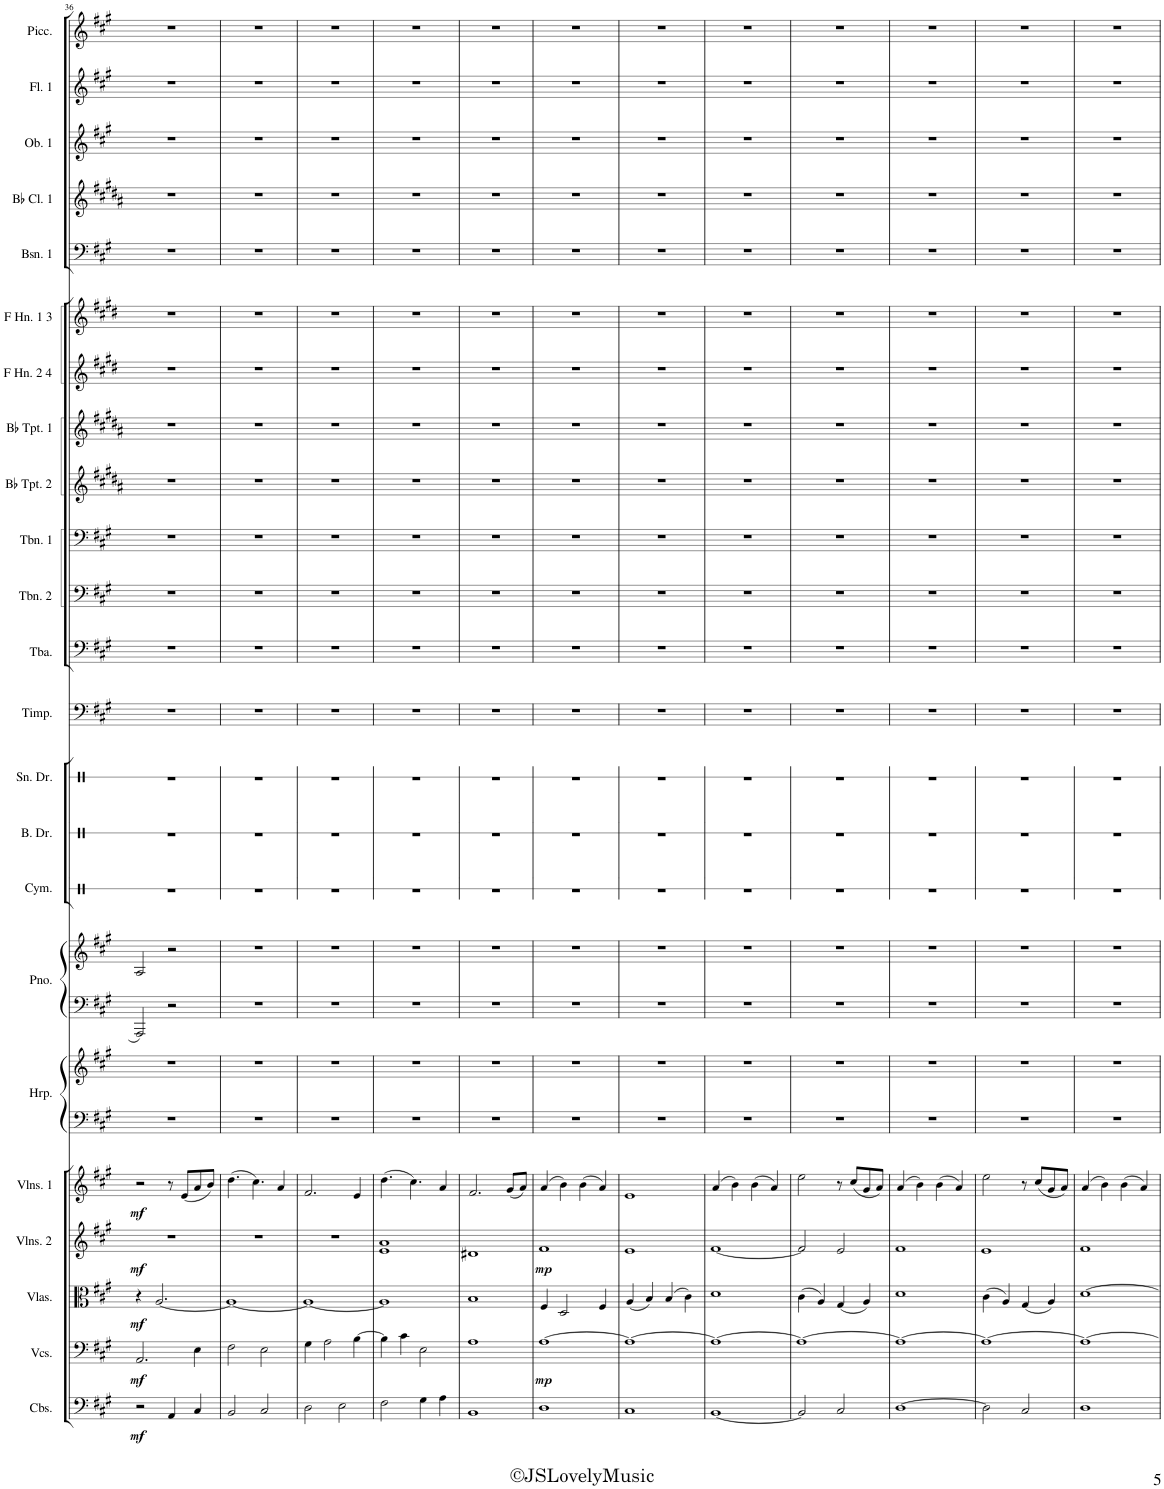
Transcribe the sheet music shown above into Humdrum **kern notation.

**kern	**dynam	**kern	**dynam	**kern	**dynam	**kern	**dynam	**kern	**dynam	**kern	**kern	**kern	**kern	**kern	**kern	**kern	**kern	**kern	**kern	**kern	**kern	**kern	**kern	**kern	**kern	**kern	**kern	**kern	**kern
*part23	*part23	*part22	*part22	*part21	*part21	*part20	*part20	*part19	*part19	*part18	*part18	*part17	*part17	*part16	*part15	*part14	*part13	*part12	*part11	*part10	*part9	*part8	*part7	*part6	*part5	*part4	*part3	*part2	*part1
*staff25	*staff25	*staff24	*staff24	*staff23	*staff23	*staff22	*staff22	*staff21	*staff21	*staff20	*staff19	*staff18	*staff17	*staff16	*staff15	*staff14	*staff13	*staff12	*staff11	*staff10	*staff9	*staff8	*staff7	*staff6	*staff5	*staff4	*staff3	*staff2	*staff1
*I"Contrabasses	*	*I"Violoncellos	*	*I"Violas	*	*I"Violins 2	*	*I"Violins 1	*	*I"Harp	*	*I"Piano	*	*I"Cymbal	*I"Bass Drum	*I"Snare Drum	*I"Timpani	*I"Tuba	*I"Trombone 2	*I"Trombone 1	*I"Bb Trumpet 2	*I"Bb Trumpet 1	*I"F Horn 2 &amp; 4	*I"F Horn 1 &amp; 3	*I"Bassoon 1	*I"Bb Clarinet 1	*I"Oboe 1	*I"Flute 1	*I"Piccolo
*I'Cbs.	*	*I'Vcs.	*	*I'Vlas.	*	*I'Vlns. 2	*	*I'Vlns. 1	*	*I'Hrp.	*	*I'Pno.	*	*I'Cym.	*I'B. Dr.	*I'Sn. Dr.	*I'Timp.	*I'Tba.	*I'Tbn. 2	*I'Tbn. 1	*I'Bb Tpt. 2	*I'Bb Tpt. 1	*I'F Hn. 2 4	*I'F Hn. 1 3	*I'Bsn. 1	*I'Bb Cl. 1	*I'Ob. 1	*I'Fl. 1	*I'Picc.
!!LO:PB:g=z
*clefF4	*	*clefF4	*	*clefC3	*	*clefG2	*	*clefG2	*	*clefF4	*clefG2	*clefF4	*clefG2	*clefX	*clefX	*clefX	*clefF4	*clefF4	*clefF4	*clefF4	*clefG2	*clefG2	*clefG2	*clefG2	*clefF4	*clefG2	*clefG2	*clefG2	*clefG2
*Trd7c12	*	*	*	*	*	*	*	*	*	*	*	*	*	*	*	*	*	*	*	*	*Trd1c2	*Trd1c2	*Trd4c7	*Trd4c7	*	*Trd1c2	*	*	*Trd-7c-12
*k[f#c#g#]	*	*k[f#c#g#]	*	*k[f#c#g#]	*	*k[f#c#g#]	*	*k[f#c#g#]	*	*k[f#c#g#]	*k[f#c#g#]	*k[f#c#g#]	*k[f#c#g#]	*k[]	*k[]	*k[]	*k[f#c#g#]	*k[f#c#g#]	*k[f#c#g#]	*k[f#c#g#]	*k[f#c#g#d#a#]	*k[f#c#g#d#a#]	*k[f#c#g#d#]	*k[f#c#g#d#]	*k[f#c#g#]	*k[f#c#g#d#a#]	*k[f#c#g#]	*k[f#c#g#]	*k[f#c#g#]
*M4/4	*	*M4/4	*	*M4/4	*	*M4/4	*	*M4/4	*	*M4/4	*M4/4	*M4/4	*M4/4	*M4/4	*M4/4	*M4/4	*M4/4	*M4/4	*M4/4	*M4/4	*M4/4	*M4/4	*M4/4	*M4/4	*M4/4	*M4/4	*M4/4	*M4/4	*M4/4
=36	=36	=36	=36	=36	=36	=36	=36	=36	=36	=36	=36	=36	=36	=36	=36	=36	=36	=36	=36	=36	=36	=36	=36	=36	=36	=36	=36	=36	=36
!	!LO:DY:b	!	!LO:DY:b	!	!LO:DY:b	!	!LO:DY:b	!	!LO:DY:b	!	!	!	!	!	!	!	!	!	!	!	!	!	!	!	!	!	!	!	!
2r	mf	2.AA/	mf	4r	mf	1r	mf	2r	mf	1r	1r	2AAA/	2A/	1r	1r	1r	1r	1r	1r	1r	1r	1r	1r	1r	1r	1r	1r	1r	1r
.	.	.	.	[2.A/	.	.	.	.	.	.	.	.	.	.	.	.	.	.	.	.	.	.	.	.	.	.	.	.	.
4AA/	.	.	.	.	.	.	.	8r	.	.	.	2r	2r	.	.	.	.	.	.	.	.	.	.	.	.	.	.	.	.
.	.	.	.	.	.	.	.	(8e/L	.	.	.	.	.	.	.	.	.	.	.	.	.	.	.	.	.	.	.	.	.
4C#/	.	4E\	.	.	.	.	.	8a/	.	.	.	.	.	.	.	.	.	.	.	.	.	.	.	.	.	.	.	.	.
.	.	.	.	.	.	.	.	8b/J)	.	.	.	.	.	.	.	.	.	.	.	.	.	.	.	.	.	.	.	.	.
=37	=37	=37	=37	=37	=37	=37	=37	=37	=37	=37	=37	=37	=37	=37	=37	=37	=37	=37	=37	=37	=37	=37	=37	=37	=37	=37	=37	=37	=37
2BB/	.	2F#\	.	1A_	.	1r	.	(4.dd\	.	1r	1r	1r	1r	1r	1r	1r	1r	1r	1r	1r	1r	1r	1r	1r	1r	1r	1r	1r	1r
.	.	.	.	.	.	.	.	4.cc#\)	.	.	.	.	.	.	.	.	.	.	.	.	.	.	.	.	.	.	.	.	.
2C#/	.	2E\	.	.	.	.	.	.	.	.	.	.	.	.	.	.	.	.	.	.	.	.	.	.	.	.	.	.	.
.	.	.	.	.	.	.	.	4a/	.	.	.	.	.	.	.	.	.	.	.	.	.	.	.	.	.	.	.	.	.
=38	=38	=38	=38	=38	=38	=38	=38	=38	=38	=38	=38	=38	=38	=38	=38	=38	=38	=38	=38	=38	=38	=38	=38	=38	=38	=38	=38	=38	=38
2D\	.	4G#\	.	1A_	.	1r	.	2.f#/	.	1r	1r	1r	1r	1r	1r	1r	1r	1r	1r	1r	1r	1r	1r	1r	1r	1r	1r	1r	1r
.	.	2A\	.	.	.	.	.	.	.	.	.	.	.	.	.	.	.	.	.	.	.	.	.	.	.	.	.	.	.
2E\	.	.	.	.	.	.	.	.	.	.	.	.	.	.	.	.	.	.	.	.	.	.	.	.	.	.	.	.	.
.	.	[4B\	.	.	.	.	.	4e/	.	.	.	.	.	.	.	.	.	.	.	.	.	.	.	.	.	.	.	.	.
=39	=39	=39	=39	=39	=39	=39	=39	=39	=39	=39	=39	=39	=39	=39	=39	=39	=39	=39	=39	=39	=39	=39	=39	=39	=39	=39	=39	=39	=39
2F#\	.	4B\]	.	1A]	.	1e 1a	.	(4.dd\	.	1r	1r	1r	1r	1r	1r	1r	1r	1r	1r	1r	1r	1r	1r	1r	1r	1r	1r	1r	1r
.	.	4c#\	.	.	.	.	.	.	.	.	.	.	.	.	.	.	.	.	.	.	.	.	.	.	.	.	.	.	.
.	.	.	.	.	.	.	.	4.cc#\)	.	.	.	.	.	.	.	.	.	.	.	.	.	.	.	.	.	.	.	.	.
4G#\	.	2E\	.	.	.	.	.	.	.	.	.	.	.	.	.	.	.	.	.	.	.	.	.	.	.	.	.	.	.
4A\	.	.	.	.	.	.	.	4a/	.	.	.	.	.	.	.	.	.	.	.	.	.	.	.	.	.	.	.	.	.
=40	=40	=40	=40	=40	=40	=40	=40	=40	=40	=40	=40	=40	=40	=40	=40	=40	=40	=40	=40	=40	=40	=40	=40	=40	=40	=40	=40	=40	=40
1BB	.	1A	.	1B	.	1d#X	.	2.f#/	.	1r	1r	1r	1r	1r	1r	1r	1r	1r	1r	1r	1r	1r	1r	1r	1r	1r	1r	1r	1r
.	.	.	.	.	.	.	.	(8g#/L	.	.	.	.	.	.	.	.	.	.	.	.	.	.	.	.	.	.	.	.	.
.	.	.	.	.	.	.	.	8a/J)	.	.	.	.	.	.	.	.	.	.	.	.	.	.	.	.	.	.	.	.	.
=41	=41	=41	=41	=41	=41	=41	=41	=41	=41	=41	=41	=41	=41	=41	=41	=41	=41	=41	=41	=41	=41	=41	=41	=41	=41	=41	=41	=41	=41
!	!	!	!LO:DY:b	!	!	!	!LO:DY:b	!	!	!	!	!	!	!	!	!	!	!	!	!	!	!	!	!	!	!	!	!	!
1D	.	[1A	mp	4F#/	.	1f#	mp	(4a/	.	1r	1r	1r	1r	1r	1r	1r	1r	1r	1r	1r	1r	1r	1r	1r	1r	1r	1r	1r	1r
.	.	.	.	2D/	.	.	.	4b\)	.	.	.	.	.	.	.	.	.	.	.	.	.	.	.	.	.	.	.	.	.
.	.	.	.	.	.	.	.	(4b\	.	.	.	.	.	.	.	.	.	.	.	.	.	.	.	.	.	.	.	.	.
.	.	.	.	4F#/	.	.	.	4a/)	.	.	.	.	.	.	.	.	.	.	.	.	.	.	.	.	.	.	.	.	.
=42	=42	=42	=42	=42	=42	=42	=42	=42	=42	=42	=42	=42	=42	=42	=42	=42	=42	=42	=42	=42	=42	=42	=42	=42	=42	=42	=42	=42	=42
1C#	.	1A_	.	(4A/	.	1e	.	1e	.	1r	1r	1r	1r	1r	1r	1r	1r	1r	1r	1r	1r	1r	1r	1r	1r	1r	1r	1r	1r
.	.	.	.	4B/)	.	.	.	.	.	.	.	.	.	.	.	.	.	.	.	.	.	.	.	.	.	.	.	.	.
.	.	.	.	(4B/	.	.	.	.	.	.	.	.	.	.	.	.	.	.	.	.	.	.	.	.	.	.	.	.	.
.	.	.	.	4c#\)	.	.	.	.	.	.	.	.	.	.	.	.	.	.	.	.	.	.	.	.	.	.	.	.	.
=43	=43	=43	=43	=43	=43	=43	=43	=43	=43	=43	=43	=43	=43	=43	=43	=43	=43	=43	=43	=43	=43	=43	=43	=43	=43	=43	=43	=43	=43
[1BB	.	1A_	.	1d	.	[1f#	.	(4a/	.	1r	1r	1r	1r	1r	1r	1r	1r	1r	1r	1r	1r	1r	1r	1r	1r	1r	1r	1r	1r
.	.	.	.	.	.	.	.	4b\)	.	.	.	.	.	.	.	.	.	.	.	.	.	.	.	.	.	.	.	.	.
.	.	.	.	.	.	.	.	(4b\	.	.	.	.	.	.	.	.	.	.	.	.	.	.	.	.	.	.	.	.	.
.	.	.	.	.	.	.	.	4a/)	.	.	.	.	.	.	.	.	.	.	.	.	.	.	.	.	.	.	.	.	.
=44	=44	=44	=44	=44	=44	=44	=44	=44	=44	=44	=44	=44	=44	=44	=44	=44	=44	=44	=44	=44	=44	=44	=44	=44	=44	=44	=44	=44	=44
2BB/]	.	1A_	.	(4c#\	.	2f#/]	.	2ee\	.	1r	1r	1r	1r	1r	1r	1r	1r	1r	1r	1r	1r	1r	1r	1r	1r	1r	1r	1r	1r
.	.	.	.	4A/)	.	.	.	.	.	.	.	.	.	.	.	.	.	.	.	.	.	.	.	.	.	.	.	.	.
2C#/	.	.	.	(4G#/	.	2e/	.	8r	.	.	.	.	.	.	.	.	.	.	.	.	.	.	.	.	.	.	.	.	.
.	.	.	.	.	.	.	.	(8cc#/L	.	.	.	.	.	.	.	.	.	.	.	.	.	.	.	.	.	.	.	.	.
.	.	.	.	4A/)	.	.	.	8g#/	.	.	.	.	.	.	.	.	.	.	.	.	.	.	.	.	.	.	.	.	.
.	.	.	.	.	.	.	.	8a/J)	.	.	.	.	.	.	.	.	.	.	.	.	.	.	.	.	.	.	.	.	.
=45	=45	=45	=45	=45	=45	=45	=45	=45	=45	=45	=45	=45	=45	=45	=45	=45	=45	=45	=45	=45	=45	=45	=45	=45	=45	=45	=45	=45	=45
[1D	.	1A_	.	1d	.	1f#	.	(4a/	.	1r	1r	1r	1r	1r	1r	1r	1r	1r	1r	1r	1r	1r	1r	1r	1r	1r	1r	1r	1r
.	.	.	.	.	.	.	.	4b\)	.	.	.	.	.	.	.	.	.	.	.	.	.	.	.	.	.	.	.	.	.
.	.	.	.	.	.	.	.	(4b\	.	.	.	.	.	.	.	.	.	.	.	.	.	.	.	.	.	.	.	.	.
.	.	.	.	.	.	.	.	4a/)	.	.	.	.	.	.	.	.	.	.	.	.	.	.	.	.	.	.	.	.	.
=46	=46	=46	=46	=46	=46	=46	=46	=46	=46	=46	=46	=46	=46	=46	=46	=46	=46	=46	=46	=46	=46	=46	=46	=46	=46	=46	=46	=46	=46
2D\]	.	1A_	.	(4c#\	.	1e	.	2ee\	.	1r	1r	1r	1r	1r	1r	1r	1r	1r	1r	1r	1r	1r	1r	1r	1r	1r	1r	1r	1r
.	.	.	.	4A/)	.	.	.	.	.	.	.	.	.	.	.	.	.	.	.	.	.	.	.	.	.	.	.	.	.
2C#/	.	.	.	(4G#/	.	.	.	8r	.	.	.	.	.	.	.	.	.	.	.	.	.	.	.	.	.	.	.	.	.
.	.	.	.	.	.	.	.	(8cc#/L	.	.	.	.	.	.	.	.	.	.	.	.	.	.	.	.	.	.	.	.	.
.	.	.	.	4A/)	.	.	.	8g#/	.	.	.	.	.	.	.	.	.	.	.	.	.	.	.	.	.	.	.	.	.
.	.	.	.	.	.	.	.	8a/J)	.	.	.	.	.	.	.	.	.	.	.	.	.	.	.	.	.	.	.	.	.
=47	=47	=47	=47	=47	=47	=47	=47	=47	=47	=47	=47	=47	=47	=47	=47	=47	=47	=47	=47	=47	=47	=47	=47	=47	=47	=47	=47	=47	=47
1D	.	1A_	.	[1d	.	1f#	.	(4a/	.	1r	1r	1r	1r	1r	1r	1r	1r	1r	1r	1r	1r	1r	1r	1r	1r	1r	1r	1r	1r
.	.	.	.	.	.	.	.	4b\)	.	.	.	.	.	.	.	.	.	.	.	.	.	.	.	.	.	.	.	.	.
.	.	.	.	.	.	.	.	(4b\	.	.	.	.	.	.	.	.	.	.	.	.	.	.	.	.	.	.	.	.	.
.	.	.	.	.	.	.	.	4a/)	.	.	.	.	.	.	.	.	.	.	.	.	.	.	.	.	.	.	.	.	.
=	=	=	=	=	=	=	=	=	=	=	=	=	=	=	=	=	=	=	=	=	=	=	=	=	=	=	=	=	=
*-	*-	*-	*-	*-	*-	*-	*-	*-	*-	*-	*-	*-	*-	*-	*-	*-	*-	*-	*-	*-	*-	*-	*-	*-	*-	*-	*-	*-	*-
